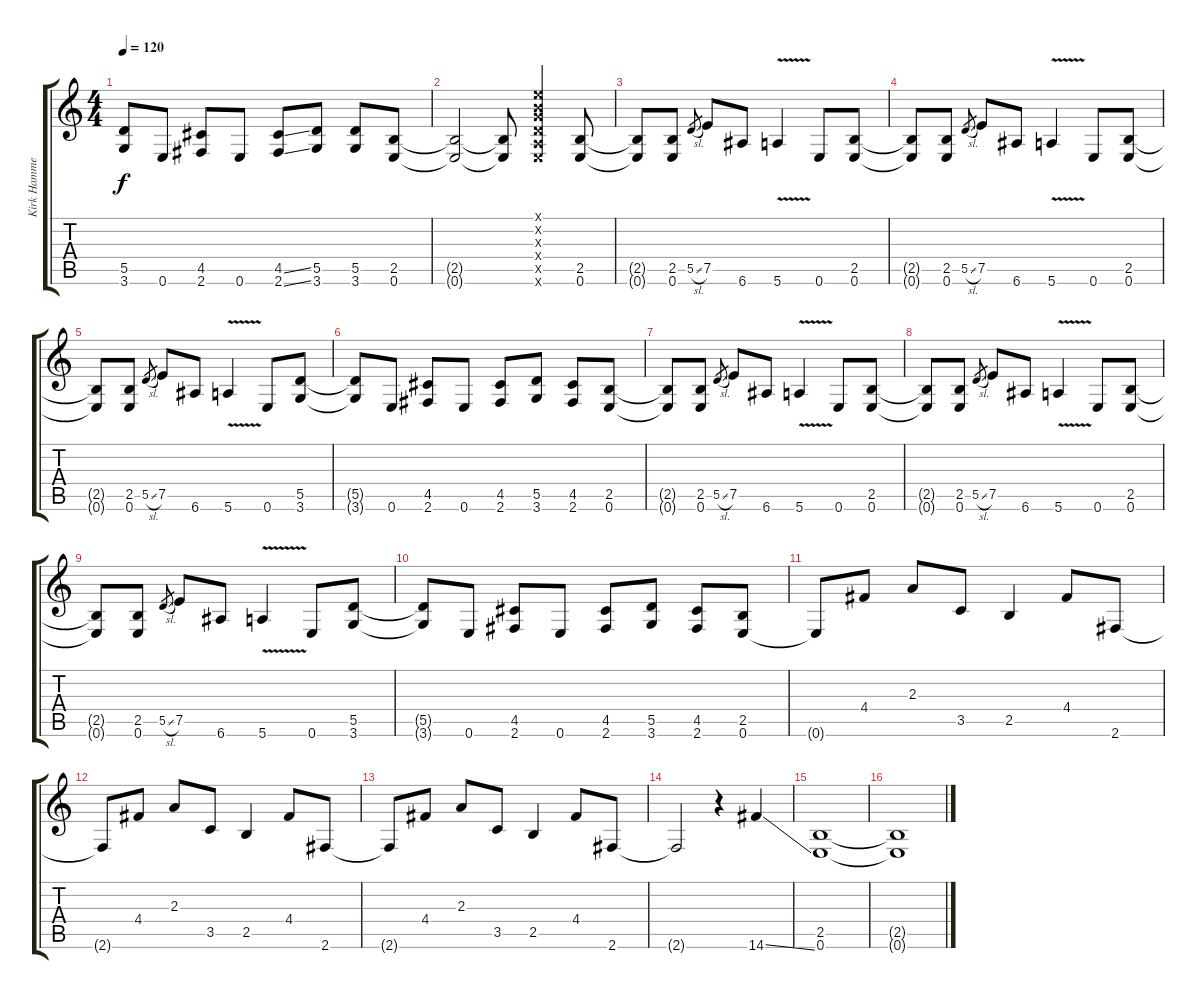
\track ("Kirk Hammett (Rhythm)" "Kirk Hamme") {instrument acousticguitarsteel}
\staff {score tabs}
\tuning (E4 B3 G3 D3 A2 E2) {hide}
\ts (4 4)
\tempo 120
\clef g2
\ks c
(5.5 3.6).8{dy f} 0.6.8 (4.5 2.6).8 0.6.8 (4.5{ss} 2.6{ss}).8 (5.5 3.6).8 (5.5 3.6).8 (2.5 0.6).8 |
(2.5{t} 0.6{t}).2 (2.5{t} 0.6{t}).8 (0.1{x} 0.2{x} 0.3{x} 0.4{x} 0.5{x} 0.6{x}).4 (2.5 0.6).8 |
(2.5{t} 0.6{t}).8 (2.5 0.6).8 5.5{sl}.8{gr} 7.5.8 6.6.8 5.6{v}.4 0.6.8 (2.5 0.6).8 |
(2.5{t} 0.6{t}).8 (2.5 0.6).8 5.5{sl}.8{gr} 7.5.8 6.6.8 5.6{v}.4 0.6.8 (2.5 0.6).8 |
(2.5{t} 0.6{t}).8 (2.5 0.6).8 5.5{sl}.8{gr} 7.5.8 6.6.8 5.6{v}.4 0.6.8 (5.5 3.6).8 |
(5.5{t} 3.6{t}).8 0.6.8 (4.5 2.6).8 0.6.8 (4.5 2.6).8 (5.5 3.6).8 (4.5 2.6).8 (2.5 0.6).8 |
(2.5{t} 0.6{t}).8 (2.5 0.6).8 5.5{sl}.8{gr} 7.5.8 6.6.8 5.6{v}.4 0.6.8 (2.5 0.6).8 |
(2.5{t} 0.6{t}).8 (2.5 0.6).8 5.5{sl}.8{gr} 7.5.8 6.6.8 5.6{v}.4 0.6.8 (2.5 0.6).8 |
(2.5{t} 0.6{t}).8 (2.5 0.6).8 5.5{sl}.8{gr} 7.5.8 6.6.8 5.6{v}.4 0.6.8 (5.5 3.6).8 |
(5.5{t} 3.6{t}).8 0.6.8 (4.5 2.6).8 0.6.8 (4.5 2.6).8 (5.5 3.6).8 (4.5 2.6).8 (2.5 0.6).8 |
0.6{t}.8 4.4.8 2.3.8 3.5.8 2.5.4 4.4.8 2.6.8 |
2.6{t}.8 4.4.8 2.3.8 3.5.8 2.5.4 4.4.8 2.6.8 |
2.6{t}.8 4.4.8 2.3.8 3.5.8 2.5.4 4.4.8 2.6.8 |
2.6{t}.2 r.4 14.6{ss}.4 |
(2.5 0.6).1 |
(2.5{t} 0.6{t}).1
